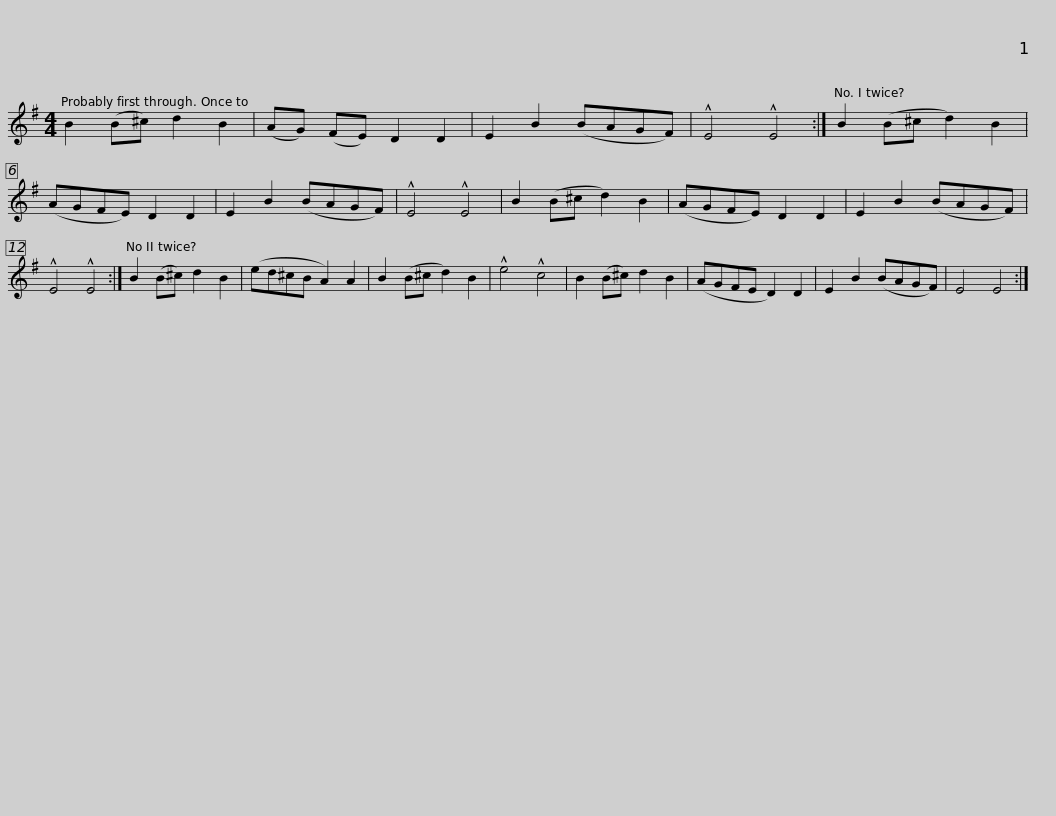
X:1
L:1/8
M:4/4
I:linebreak $
K:G
V:1 treble
V:1
 B2 (B^c) d2 B2 | (AG) (FE) D2 D2 | E2 B2 (BAGF) | !^!E4 !^!E4 :| B2 (B^c d2) B2 | %5
 (AGFE) D2 D2 | E2 B2 (BAGF) | !^!E4 !^!E4 |$ B2 (B^c d2) B2 | (AGFE) D2 D2 | %10
 E2 B2 (BAGF) | !^!E4 !^!E4 :| B2 (B^c) d2 B2 | (ed^cB A2) A2 | B2 (B^c d2) B2 | %15
 !^!e4 !^!c4 |$ B2 (B^c) d2 B2 | (AGFE D2) D2 | E2 B2 (BAGF) | E4 E4 :| %20
